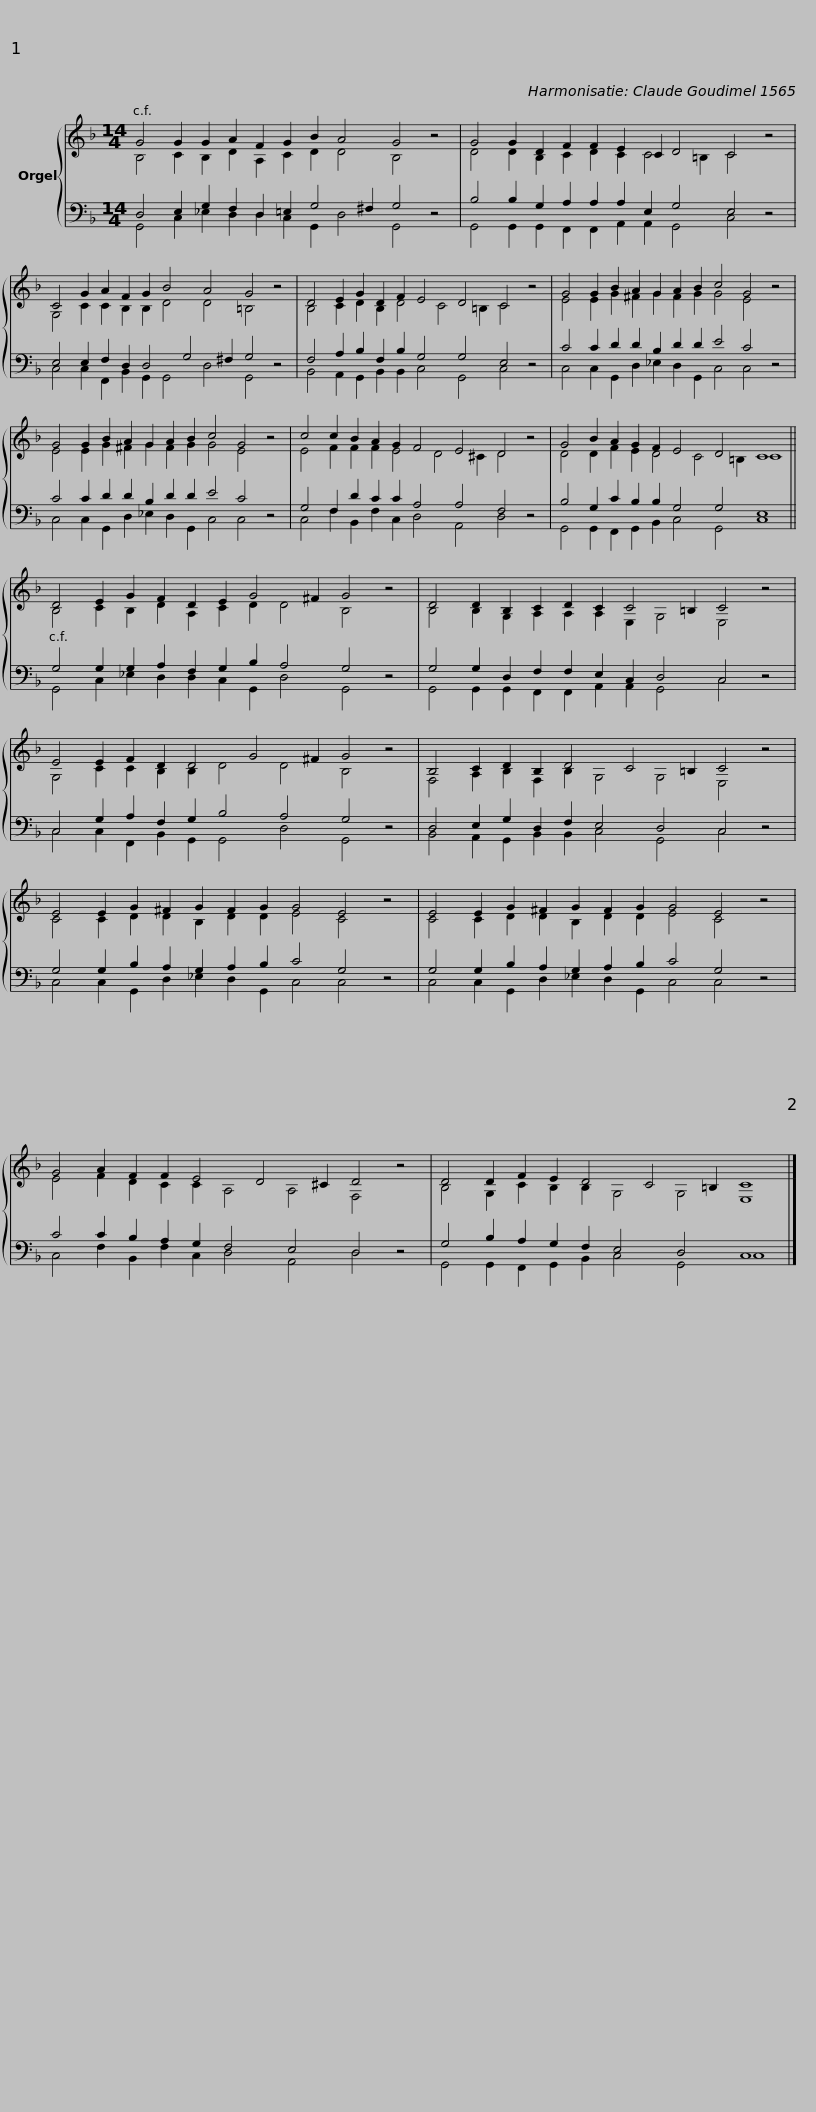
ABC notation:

X:1
%%score { ( 1 2 ) | ( 3 4 ) }
L:1/8
M:14/4
I:linebreak $
K:F
V:1 treble
V:2 treble
V:3 bass
V:4 bass
V:1
 G4 G2 G2 A2 F2 G2 B2 A4 G4 z4 |$ G4 G2 D2 F2 F2 E2 C2 D4 C4 z4 |$ C4 G2 A2 F2 G2 B4 A4 G4 z4 |$ D4 E2 G2 D2 F2 E4 D4 C4 z4 |$ G4 G2 B2 A2 G2 A2 B2 c4 G4 z4 |$ %5
 G4 G2 B2 A2 G2 A2 B2 c4 G4 z4 |$ c4 c2 B2 A2 G2 F4 E4 D4 z4 |$ G4 B2 A2 G2 F2 E4 D4 C8 ||$ D4 E2 G2 F2 D2 E2 G4 ^F2 G4 z4 |$ D4 D2 B,2 C2 D2 C2 C4 =B,2 C4 z4 |$ %10
 E4 E2 F2 D2 D4 G4 ^F2 G4 z4 |$ B,4 C2 D2 B,2 D4 C4 =B,2 C4 z4 |$ E4 E2 G2 ^F2 G2 F2 G2 G4 E4 z4 |$ E4 E2 G2 ^F2 G2 F2 G2 G4 E4 z4 |$ G4 A2 F2 F2 E4 D4 ^C2 D4 z4 |$ %15
 D4 D2 F2 E2 D4 C4 =B,2 C8 |] %16
V:2
 B,4 C2 B,2 D2 A,2 C2 D2 D4 B,4 x4 |$ D4 D2 B,2 C2 D2 C2 C4 =B,2 C4 x4 |$ G,4 C2 C2 B,2 B,2 D4 D4 =B,4 x4 |$ B,4 C2 D2 B,2 D4 C4 =B,2 C4 x4 |$ E4 E2 G2 ^F2 G2 F2 G2 G4 E4 x4 |$ %5
 E4 E2 G2 ^F2 G2 F2 G2 G4 E4 x4 |$ E4 F2 F2 F2 E4 D4 ^C2 D4 x4 |$ D4 D2 F2 E2 D4 C4 =B,2 C8 ||$ B,4 C2 B,2 D2 A,2 C2 D2 D4 B,4 x4 |$ B,4 B,2 G,2 A,2 A,2 A,2 E,2 G,4 E,4 x4 |$ %10
 G,4 C2 C2 B,2 B,2 D4 D4 B,4 x4 |$ F,4 A,2 B,2 F,2 B,2 G,4 G,4 E,4 x4 |$ C4 C2 D2 D2 B,2 D2 D2 E4 C4 x4 |$ C4 C2 D2 D2 B,2 D2 D2 E4 C4 x4 |$ E4 F2 D2 C2 C2 A,4 A,4 F,4 x4 |$ %15
 B,4 G,2 C2 B,2 B,2 G,4 G,4 E,8 |] %16
V:3
 D,4 E,2 G,2 F,2 D,2 =E,2 G,4 ^F,2 G,4 z4 |$ B,4 B,2 G,2 A,2 A,2 A,2 E,2 G,4 E,4 z4 |$ E,4 E,2 F,2 D,2 D,4 G,4 ^F,2 G,4 z4 |$ F,4 A,2 B,2 F,2 B,2 G,4 G,4 E,4 z4 |$ C4 C2 D2 D2 B,2 D2 D2 E4 C4 z4 |$ %5
 C4 C2 D2 D2 B,2 D2 D2 E4 C4 z4 |$ G,4 F,2 D2 C2 C2 A,4 A,4 F,4 z4 |$ B,4 G,2 C2 B,2 B,2 G,4 G,4 E,8 ||$ G,4 G,2 G,2 A,2 F,2 G,2 B,2 A,4 G,4 z4 |$ G,4 G,2 D,2 F,2 F,2 E,2 C,2 D,4 C,4 z4 |$ %10
 C,4 G,2 A,2 F,2 G,2 B,4 A,4 G,4 z4 |$ D,4 E,2 G,2 D,2 F,2 E,4 D,4 C,4 z4 |$ G,4 G,2 B,2 A,2 G,2 A,2 B,2 C4 G,4 z4 |$ G,4 G,2 B,2 A,2 G,2 A,2 B,2 C4 G,4 z4 |$ C4 C2 B,2 A,2 G,2 F,4 E,4 D,4 z4 |$ %15
 G,4 B,2 A,2 G,2 F,2 E,4 D,4 C,8 |] %16
V:4
 G,,4 C,2 _E,2 D,2 D,2 C,2 G,,2 D,4 G,,4 x4 |$ G,,4 G,,2 G,,2 F,,2 F,,2 A,,2 A,,2 G,,4 C,4 x4 |$ C,4 C,2 F,,2 B,,2 G,,2 G,,4 D,4 G,,4 x4 |$ B,,4 A,,2 G,,2 B,,2 B,,2 C,4 G,,4 C,4 x4 |$ C,4 C,2 G,,2 D,2 _E,2 D,2 G,,2 C,4 C,4 x4 |$ %5
 C,4 C,2 G,,2 D,2 _E,2 D,2 G,,2 C,4 C,4 x4 |$ C,4 F,2 B,,2 F,2 C,2 D,4 A,,4 D,4 x4 |$ G,,4 G,,2 F,,2 G,,2 B,,2 C,4 G,,4 C,8 ||$ G,,4 C,2 _E,2 D,2 D,2 C,2 G,,2 D,4 G,,4 x4 |$ G,,4 G,,2 G,,2 F,,2 F,,2 A,,2 A,,2 G,,4 C,4 x4 |$ %10
 C,4 C,2 F,,2 B,,2 G,,2 G,,4 D,4 G,,4 x4 |$ B,,4 A,,2 G,,2 B,,2 B,,2 C,4 G,,4 C,4 x4 |$ C,4 C,2 G,,2 D,2 _E,2 D,2 G,,2 C,4 C,4 x4 |$ C,4 C,2 G,,2 D,2 _E,2 D,2 G,,2 C,4 C,4 x4 |$ C,4 F,2 B,,2 F,2 C,2 D,4 A,,4 D,4 x4 |$ %15
 G,,4 G,,2 F,,2 G,,2 B,,2 C,4 G,,4 C,8 |] %16
